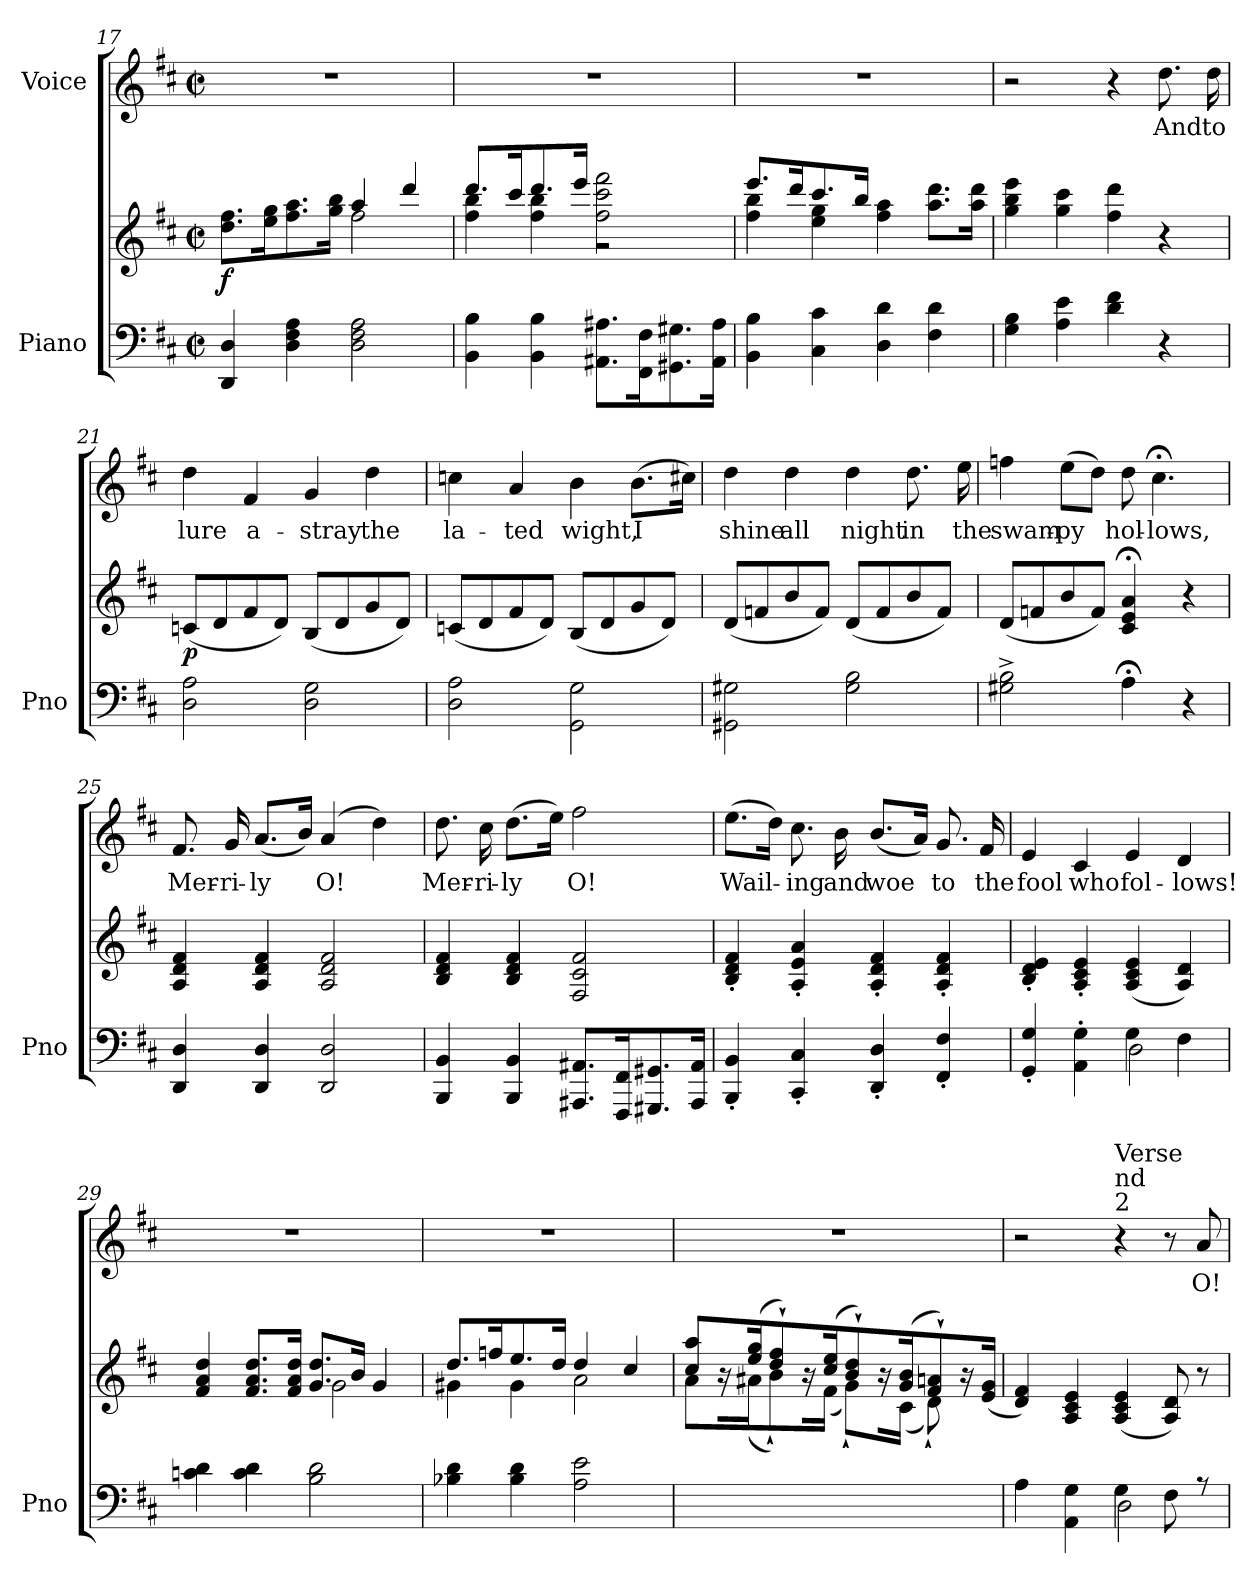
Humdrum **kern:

**kern	**kern	**dynam	**kern	**text
*part2	*part2	*part2	*part1	*part1
*staff3	*staff2	*staff2/3	*staff1	*staff1
*I"Piano	*	*	*I"Voice	*
*I'Pno	*	*	*	*
*clefF4	*clefG2	*	*clefG2	*
*k[f#c#]	*k[f#c#]	*	*k[f#c#]	*
*M2/2	*M2/2	*	*M2/2	*
*met(c|)	*met(c|)	*	*met(c|)	*
=17	=17	=17	=17	=17
*	*^	*	*	*
!	!	!	!LO:DY:b	!	!
4DD/ 4D/	8.dd\ 8.ff#\L	2ryy	f	1r	.
.	16ee\ 16gg\K	.	.	.	.
4D\ 4F#\ 4A\	8.ff#\ 8.aa\	.	.	.	.
.	16gg\ 16bb\Jk	.	.	.	.
2D\ 2F#\ 2A\	4aa/	2ff#\	.	.	.
.	4ddd/	.	.	.	.
=18	=18	=18	=18	=18	=18
4BB\ 4B\	8.ddd/L	4ff#\ 4bb\	.	1r	.
.	16ccc#/K	.	.	.	.
4BB\ 4B\	8.ddd/	4ff#\ 4bb\	.	.	.
.	16eee/Jk	.	.	.	.
8.AA#X\ 8.A#X\L	2ff#\ 2ccc#\ 2fff#\	2r	.	.	.
16FF#\ 16F#\K	.	.	.	.	.
8.GG#X\ 8.G#X\	.	.	.	.	.
16AA#\ 16A#\Jk	.	.	.	.	.
=19	=19	=19	=19	=19	=19
4BB\ 4B\	8.eee/L	4ff#\ 4bb\	.	1r	.
.	16ddd/K	.	.	.	.
4C#\ 4c#\	8.ccc#/	4ee\ 4gg\	.	.	.
.	16bb/Jk	.	.	.	.
4D\ 4d\	4ff#\ 4aa\	2ryy	.	.	.
4F#\ 4d\	8.aa\ 8.ddd\L	.	.	.	.
.	16aa\ 16ddd\Jk	.	.	.	.
*	*v	*v	*	*	*
=20	=20	=20	=20	=20
4G\ 4B\	4gg\ 4bb\ 4eee\	.	2r	.
4A\ 4e\	4gg\ 4ccc#\	.	.	.
4d\ 4f#\	4ff#\ 4ddd\	.	4r	.
4r	4r	.	8.dd\	And
.	.	.	16dd\	to
=21	=21	=21	=21	=21
!	!	!LO:DY:b	!	!
2D\ 2A\	(8cn/L	p	4dd\	lure
.	8d/	.	.	.
.	8f#/	.	4f#/	a-
.	8d/J)	.	.	.
2D\ 2G\	(8B/L	.	4g/	-stray
.	8d/	.	.	.
.	8g/	.	4dd\	the
.	8d/J)	.	.	.
=22	=22	=22	=22	=22
2D\ 2A\	(8cn/L	.	4ccn\	la-
.	8d/	.	.	.
.	8f#/	.	4a/	-ted
.	8d/J)	.	.	.
2GG\ 2G\	(8B/L	.	4b\	wight,
.	8d/	.	.	.
.	8g/	.	(8.b\L	I
.	8d/J)	.	.	.
.	.	.	16cc#X\Jk)	.
=23	=23	=23	=23	=23
2GG#X\ 2G#X\	(8d/L	.	4dd\	shine
.	8fn/	.	.	.
.	8b/	.	4dd\	all
.	8f/J)	.	.	.
2G#\ 2B\	(8d/L	.	4dd\	night
.	8f/	.	.	.
.	8b/	.	8.dd\	in
.	8f/J)	.	.	.
.	.	.	16ee\	the
=24	=24	=24	=24	=24
2G#X\^< 2B\^<	(8d/L	.	4ffn\	swam-
.	8fn/	.	.	.
.	8b/	.	(8ee\L	-py
.	8f/J)	.	8dd\J)	.
4A;<\	4c#/;< 4e/;< 4a/;<	.	8dd\	hol-
.	.	.	4.cc#;<\	-lows,
4r	4r	.	.	.
=25	=25	=25	=25	=25
4DD/ 4D/	4A/ 4d/ 4f#/	.	8.f#/	Mer-
.	.	.	16g/	-ri-
4DD/ 4D/	4A/ 4d/ 4f#/	.	(8.a/L	-ly
.	.	.	16b/Jk)	.
2DD/ 2D/	2A/ 2d/ 2f#/	.	(4a/	O!
.	.	.	4dd\)	.
=26	=26	=26	=26	=26
4BBB/ 4BB/	4B/ 4d/ 4f#/	.	8.dd\	Mer-
.	.	.	16cc#\	-ri-
4BBB/ 4BB/	4B/ 4d/ 4f#/	.	(8.dd\L	-ly
.	.	.	16ee\Jk)	.
8.AAA#X/ 8.AA#X/L	2F#/ 2c#/ 2f#/	.	2ff#\	O!
16FFF#/ 16FF#/K	.	.	.	.
8.GGG#X/ 8.GG#X/	.	.	.	.
16AAA#/ 16AA#/Jk	.	.	.	.
=27	=27	=27	=27	=27
4BBB/' 4BB/'	4B/' 4d/' 4f#/'	.	(8.ee\L	Wail-
.	.	.	16dd\Jk)	.
4CC#/' 4C#/'	4A/' 4e/' 4a/'	.	8.cc#\	-ing
.	.	.	16b\	and
4DD/' 4D/'	4A/' 4d/' 4f#/'	.	(8.b/L	woe
.	.	.	16a/Jk)	.
4FF#/' 4F#/'	4A/' 4d/' 4f#/'	.	8.g/	to
.	.	.	16f#/	the
=28	=28	=28	=28	=28
*^	*	*	*	*
4GG/' 4G/'	2ryy	4B/' 4d/' 4e/'	.	4e/	fool
4AA\' 4G\'	.	4A/' 4c#/' 4e/'	.	4c#/	who
4G\	2D\	(>4A/ 4c#/ 4e/	.	4e/	fol-
4F#\	.	4A/ 4d/)	.	4d/	-lows!
*v	*v	*	*	*	*
=29	=29	=29	=29	=29
*	*^	*	*	*
4cn\ 4d\	4f#/ 4a/ 4dd/	2ryy	.	1r	.
4c\ 4d\	8.f#/ 8.a/ 8.dd/L	.	.	.	.
.	16f#/ 16a/ 16dd/Jk	.	.	.	.
2B\ 2d\	8.g/ 8.dd/L	2g\	.	.	.
.	16b/Jk	.	.	.	.
.	4g/	.	.	.	.
=30	=30	=30	=30	=30	=30
4B-X\ 4d\	8.dd/L	4g#X\	.	1r	.
.	16ffn/K	.	.	.	.
4B-\ 4d\	8.ee/	4g#\	.	.	.
.	16dd/Jk	.	.	.	.
2A\ 2e\	4dd/	2a\	.	.	.
.	4cc#/	.	.	.	.
=31	=31	=31	=31	=31	=31
8ryy	8cc#/ 8aa/L	8a\L	.	1r	.
16r	16r	16ryy	.	.	.
8.ryy	(>16ee/ 16gg/J	(<16a#X\J	.	.	.
.	8dd/`> 8ff#/`>)	8b`<\)	.	.	.
16r	16r	16ryy	.	.	.
8.ryy	(>16cc#/ 16ee/JJ	(<16f#\JJ	.	.	.
.	8b/`> 8dd/`>L)	8g`<\L)	.	.	.
16r	16r	16ryy	.	.	.
8.ryy	(>16g/ 16b/J	(<16c#\J	.	.	.
.	8f#/`> 8an/`>)	8d`<\)	.	.	.
16r	16r	8ryy	.	.	.
16G/JJ	(>16e/ 16g/JJ	.	.	.	.
*	*v	*v	*	*	*
=32	=32	=32	=32	=32
*^	*	*	*	*
4A\	2ryy	4d/ 4f#/)	.	2r	.
4AA\ 4G\	.	4A/ 4c#/ 4e/	.	.	.
!	!	!	!	!LO:TX:a:t=2	!
!	!	!	!	!LO:TX:a:t=nd	!
!	!	!	!	!LO:TX:a:t=Verse	!
4G\	2D\	(>4A/ 4c#/ 4e/	.	4r	.
8F#\	.	8A/ 8d/)	.	8r	.
8r	.	8r	.	8a/	O!
*v	*v	*	*	*	*
=	=	=	=	=
*-	*-	*-	*-	*-
